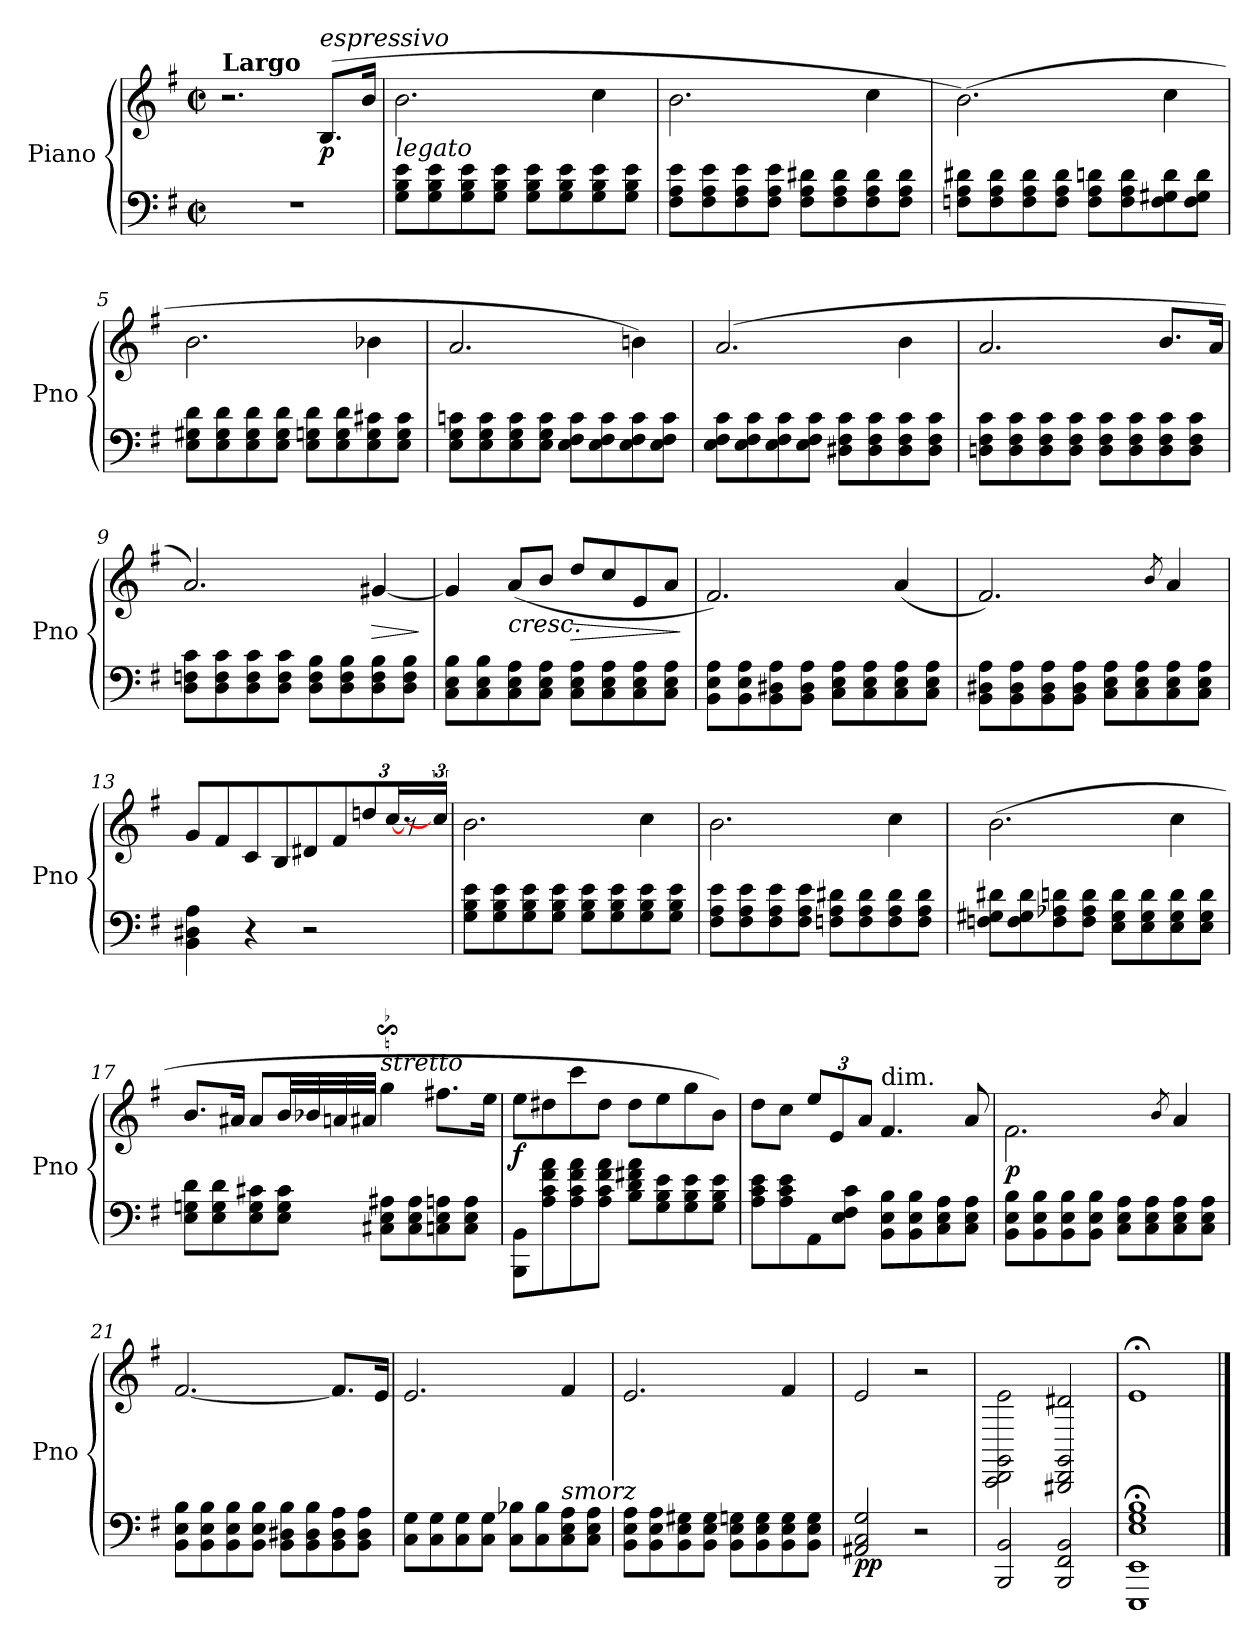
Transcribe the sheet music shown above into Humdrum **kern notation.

**kern	**kern	**dynam
*part1	*part1	*part1
*staff2	*staff1	*staff1/2
*I"Piano	*	*
*I'Pno	*	*
*clefF4	*clefG2	*
*k[f#]	*k[f#]	*
*M4/4	*M4/4	*
*met(c|)	*met(c|)	*
=1	=1	=1
!	!LO:TX:a:B:t=Largo	!
1r	2.r	.
!	!LO:TX:a:i:t=espressivo	!
!	!	!LO:DY:b
.	(>8.B/L	p
.	16b/Jk	.
=2	=2	=2
!LO:TX:a:i:t=legato	!	!
8G\ 8B\ 8e\L	2.b\	.
8G\ 8B\ 8e\	.	.
8G\ 8B\ 8e\	.	.
8G\ 8B\ 8e\J	.	.
8G\ 8B\ 8e\L	.	.
8G\ 8B\ 8e\	.	.
8G\ 8B\ 8e\	4cc\	.
8G\ 8B\ 8e\J	.	.
=3	=3	=3
8F#\ 8A\ 8e\L	2.b\	.
8F#\ 8A\ 8e\	.	.
8F#\ 8A\ 8e\	.	.
8F#\ 8A\ 8e\J	.	.
8F#\ 8A\ 8d#X\L	.	.
8F#\ 8A\ 8d#\	.	.
8F#\ 8A\ 8d#\	4cc\	.
8F#\ 8A\ 8d#\J	.	.
!!LO:LB:g=z
=4	=4	=4
8Fn\ 8A\ 8d#X\L	(>2.b\)	.
8F\ 8A\ 8d#\	.	.
8F\ 8A\ 8d#\	.	.
8F\ 8A\ 8d#\J	.	.
8F\ 8A\ 8dn\L	.	.
8F\ 8A\ 8d\	.	.
8F\ 8G#X\ 8d\	4cc\	.
8F\ 8G#\ 8d\J	.	.
=5	=5	=5
8E\ 8G#X\ 8d\L	2.b\	.
8E\ 8G#\ 8d\	.	.
8E\ 8G#\ 8d\	.	.
8E\ 8G#\ 8d\J	.	.
8E\ 8Gn\ 8d\L	.	.
8E\ 8G\ 8d\	.	.
8E\ 8G\ 8c#X\	4b-X\	.
8E\ 8G\ 8c#\J	.	.
=6	=6	=6
8E\ 8G\ 8cn\L	2.a/	.
8E\ 8G\ 8c\	.	.
8E\ 8G\ 8c\	.	.
8E\ 8G\ 8c\J	.	.
8E\ 8F#\ 8c\L	.	.
8E\ 8F#\ 8c\	.	.
8E\ 8F#\ 8c\	4bn\)	.
8E\ 8F#\ 8c\J	.	.
!!LO:PB:g=z
=7	=7	=7
8E\ 8F#\ 8c\L	(>2.a/	.
8E\ 8F#\ 8c\	.	.
8E\ 8F#\ 8c\	.	.
8E\ 8F#\ 8c\J	.	.
8D#X\ 8F#\ 8c\L	.	.
8D#\ 8F#\ 8c\	.	.
8D#\ 8F#\ 8c\	4b\	.
8D#\ 8F#\ 8c\J	.	.
=8	=8	=8
8Dn\ 8F#\ 8c\L	2.a/	.
8D\ 8F#\ 8c\	.	.
8D\ 8F#\ 8c\	.	.
8D\ 8F#\ 8c\J	.	.
8D\ 8F#\ 8c\L	.	.
8D\ 8F#\ 8c\	.	.
8D\ 8F#\ 8c\	8.b/L	.
8D\ 8F#\ 8c\J	.	.
.	16a/Jk	.
=9	=9	=9
8D\ 8Fn\ 8c\L	2.a/)	.
8D\ 8F\ 8c\	.	.
8D\ 8F\ 8c\	.	.
8D\ 8F\ 8c\J	.	.
8D\ 8F\ 8B\L	.	.
8D\ 8F\ 8B\	.	.
!	!	!LO:HP:b
8D\ 8F\ 8B\	[4g#X/	>
8D\ 8F\ 8B\J	.	.
.	.	]
!!LO:PB:g=z
=10	=10	=10
8C\ 8E\ 8B\L	4g#/]	.
8C\ 8E\ 8B\	.	.
!	!	!LO:HP:b
8C\ 8E\ 8A\	(<8a/L	<
8C\ 8E\ 8A\J	8b/J	.
!	!	!LO:HP:b
8C\ 8E\ 8A\L	8dd/L	>
8C\ 8E\ 8A\	8cc/	.
8C\ 8E\ 8A\	8e/	.
8C\ 8E\ 8A\J	8a/J	.
.	.	[ ]
=11	=11	=11
8BB\ 8E\ 8A\L	2.f#/)	.
8BB\ 8E\ 8A\	.	.
8BB\ 8D#X\ 8A\	.	.
8BB\ 8D#\ 8A\J	.	.
8C\ 8E\ 8A\L	.	.
8C\ 8E\ 8A\	.	.
8C\ 8E\ 8A\	(<4a/	.
8C\ 8E\ 8A\J	.	.
=12	=12	=12
8BB\ 8D#X\ 8A\L	2.f#/)	.
8BB\ 8D#\ 8A\	.	.
8BB\ 8D#\ 8A\	.	.
8BB\ 8D#\ 8A\J	.	.
8C\ 8E\ 8A\L	.	.
8C\ 8E\ 8A\	.	.
.	8qb/	.
8C\ 8E\ 8A\	4a/	.
8C\ 8E\ 8A\J	.	.
!!LO:PB:g=z
=13	=13	=13
4BB\ 4D#X\ 4A\	8g/L	.
.	8f#/	.
4r	8c/	.
.	8B/J	.
2r	8d#X/L	.
.	8f#/J	.
.	12ddn\L	.
.	[24cc\J	.
.	8r	.
24ryy	24cc\J]	.
=14	=14	=14
8G\ 8B\ 8e\L	2.b\	.
8G\ 8B\ 8e\	.	.
8G\ 8B\ 8e\	.	.
8G\ 8B\ 8e\J	.	.
8G\ 8B\ 8e\L	.	.
8G\ 8B\ 8e\	.	.
8G\ 8B\ 8e\	4cc\	.
8G\ 8B\ 8e\J	.	.
=15	=15	=15
8F#\ 8A\ 8e\L	2.b\	.
8F#\ 8A\ 8e\	.	.
8F#\ 8A\ 8e\	.	.
8F#\ 8A\ 8e\J	.	.
8Fn\ 8A\ 8d#X\L	.	.
8F\ 8A\ 8d#\	.	.
8F\ 8A\ 8d#\	4cc\	.
8F\ 8A\ 8d#\J	.	.
!!LO:LB:g=z
=16	=16	=16
8Fn\ 8G#X\ 8d#X\L	(>2.b\	.
8F\ 8G#\ 8d#\	.	.
8F\ 8A-X\ 8dn\	.	.
8F\ 8A-\ 8d\J	.	.
8E\ 8G#\ 8d\L	.	.
8E\ 8G#\ 8d\	.	.
8E\ 8G#\ 8d\	4cc\	.
8E\ 8G#\ 8d\J	.	.
=17	=17	=17
8E\ 8Gn\ 8d\L	8.b/L	.
8E\ 8G\ 8d\	.	.
.	16a#X/Jk	.
8E\ 8G\ 8c#X\	8a#/L	.
8E\ 8G\ 8c#\J	32b/LL	.
.	32b-X/	.
.	32an/	.
.	32a#X/JJJ	.
!	!LO:TX:a:i:t=stretto	!
8C#X\ 8E\ 8A#X\L	4ggs$Ss\	.
8C#\ 8E\ 8A#\	.	.
8Cn\ 8E\ 8An\	8.ff#\L	.
8C\ 8E\ 8A\J	.	.
.	16ee\Jk	.
=18	=18	=18
!	!	!LO:DY:b
8BBB\ 8BB\L	8ee\L	f
8A\ 8c\ 8f#\ 8a\	8dd#X\	.
8A\ 8c\ 8f#\ 8a\	8ccc\	.
8A\ 8c\ 8f#\ 8a\J	8dd#\J	.
8B\ 8d\ 8f#X\ 8a\L	8dd#\L	.
8G\ 8B\ 8e\	8ee\	.
8G\ 8B\ 8e\	8gg\	.
8G\ 8B\ 8e\J	8b\J)	.
!!LO:LB:g=z
=19	=19	=19
8A\ 8c\ 8e\L	8dd\L	.
8A\ 8c\ 8e\	8cc\J	.
*	*Xbrackettup	*
8AA\	12ee/L	.
.	12e/	.
8E\ 8F#\ 8c\J	.	.
.	12a/J	.
!	!LO:TX:a:t=dim.	!
8BB\ 8E\ 8B\L	4.f#/	.
8BB\ 8E\ 8B\	.	.
8C\ 8E\ 8A\	.	.
8C\ 8E\ 8A\J	8a/	.
=20	=20	=20
!	!	!LO:DY:b
8BB\ 8E\ 8B\L	2.f#\	p
8BB\ 8E\ 8B\	.	.
8BB\ 8E\ 8B\	.	.
8BB\ 8E\ 8B\J	.	.
8C\ 8E\ 8A\L	.	.
8C\ 8E\ 8A\	.	.
.	8qb/	.
8C\ 8E\ 8A\	4a/	.
8C\ 8E\ 8A\J	.	.
=21	=21	=21
8BB\ 8E\ 8B\L	[2.f#/	.
8BB\ 8E\ 8B\	.	.
8BB\ 8E\ 8B\	.	.
8BB\ 8E\ 8B\J	.	.
8BB\ 8D#X\ 8B\L	.	.
8BB\ 8D#\ 8B\	.	.
8BB\ 8D#\ 8A\	8.f#/L]	.
8BB\ 8D#\ 8A\J	.	.
.	16e/Jk	.
!!LO:LB:g=z
=22	=22	=22
8C\ 8G\L	2.e/	.
8C\ 8G\	.	.
8C\ 8G\	.	.
8C\ 8G\J	.	.
8C\ 8B-X\L	.	.
8C\ 8B-\	.	.
!LO:TX:a:i:t=smorz	!	!
8C\ 8E\ 8A\	4f#/	.
8C\ 8E\ 8A\J	.	.
=23	=23	=23
8BB\ 8E\ 8A\L	2.e/	.
8BB\ 8E\ 8A\	.	.
8BB\ 8E\ 8G#X\	.	.
8BB\ 8E\ 8G#\J	.	.
8BB\ 8E\ 8Gn\L	.	.
8BB\ 8E\ 8G\	.	.
8BB\ 8E\ 8G\	4f#/	.
8BB\ 8E\ 8G\J	.	.
=24	=24	=24
!	!	!LO:DY:b=2
2AA#X/ 2C/ 2G/	2e/	pp
2r	2r	.
!!LO:LB:g=z
=25	=25	=25
2BBB/ 2BB/	2CC\ 2DD\ 2GG\ 2e\	.
2BBB/ 2FF#/ 2BB/	2BBB#X/ 2DD/ 2GG/ 2d#X/	.
=26	=26	=26
1EEE; 1EE; 1E; 1G; 1B;	1e;<	.
==	==	==
*-	*-	*-
